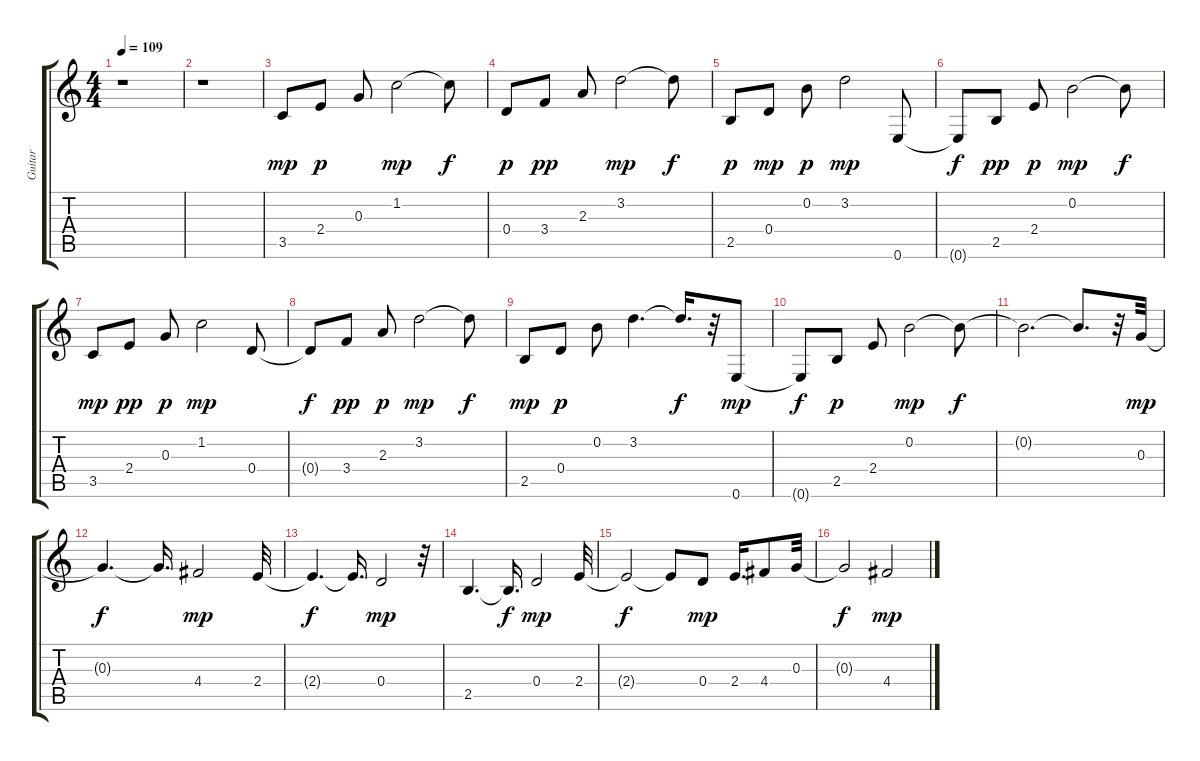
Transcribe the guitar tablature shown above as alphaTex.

\track ("Guitar" "Guitar") {instrument distortionguitar}
\staff {score tabs}
\tuning (E4 B3 G3 D3 A2 E2) {hide}
\ts (4 4)
\tempo 109
\clef g2
\ks c
r.1{dy f} |
r.1 |
3.5.8{dy mp} 2.4.8{dy p} 0.3.8 1.2.2{dy mp} 1.2{t}.8{dy f} |
0.4.8{dy p} 3.4.8{dy pp} 2.3.8 3.2.2{dy mp} 3.2{t}.8{dy f} |
2.5.8{dy p} 0.4.8{dy mp} 0.2.8{dy p} 3.2.2{dy mp} 0.6.8 |
0.6{t}.8{dy f} 2.5.8{dy pp} 2.4.8{dy p} 0.2.2{dy mp} 0.2{t}.8{dy f} |
3.5.8{dy mp} 2.4.8{dy pp} 0.3.8{dy p} 1.2.2{dy mp} 0.4.8 |
0.4{t}.8{dy f} 3.4.8{dy pp} 2.3.8{dy p} 3.2.2{dy mp} 3.2{t}.8{dy f} |
2.5.8{dy mp} 0.4.8{dy p} 0.2.8 3.2.4{d} 3.2{t}.16{d dy f} r.32 0.6.8{dy mp} |
0.6{t}.8{dy f} 2.5.8{dy p} 2.4.8 0.2.2{dy mp} 0.2{t}.8{dy f} |
0.2{t}.2{d} 0.2{t}.8{d} r.32 0.3.32{dy mp} |
0.3{t}.4{d dy f} 0.3{t}.16{d} 4.4.2{dy mp} 2.4.32 |
2.4{t}.4{d dy f} 2.4{t}.16{d} 0.4.2{dy mp} r.32 |
2.5.4{d} 2.5{t}.16{d dy f} 0.4.2{dy mp} 2.4.32 |
2.4{t}.2{dy f} 2.4{t}.8 0.4.8{dy mp} 2.4.16{d} 4.4.8 0.3.32 |
0.3{t}.2{dy f} 4.4.2{dy mp}
